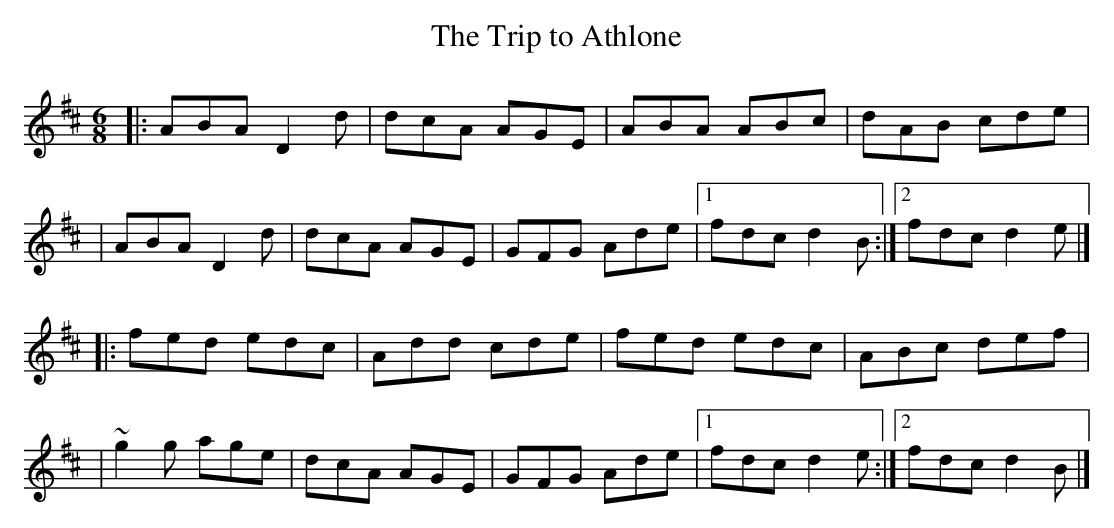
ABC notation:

X:1
T:The Trip to Athlone
M:6/8
L:1/8
K:D
|:ABA D2d|dcA AGE|ABA ABc|dAB cde|
|ABA D2d|dcA AGE|GFG Ade|1 fdc d2B:|2 fdc d2e|]
|:fed edc|Add cde|fed edc|ABc def|
|~g2g age|dcA AGE|GFG Ade|1 fdc d2e:|2 fdc d2B|]
